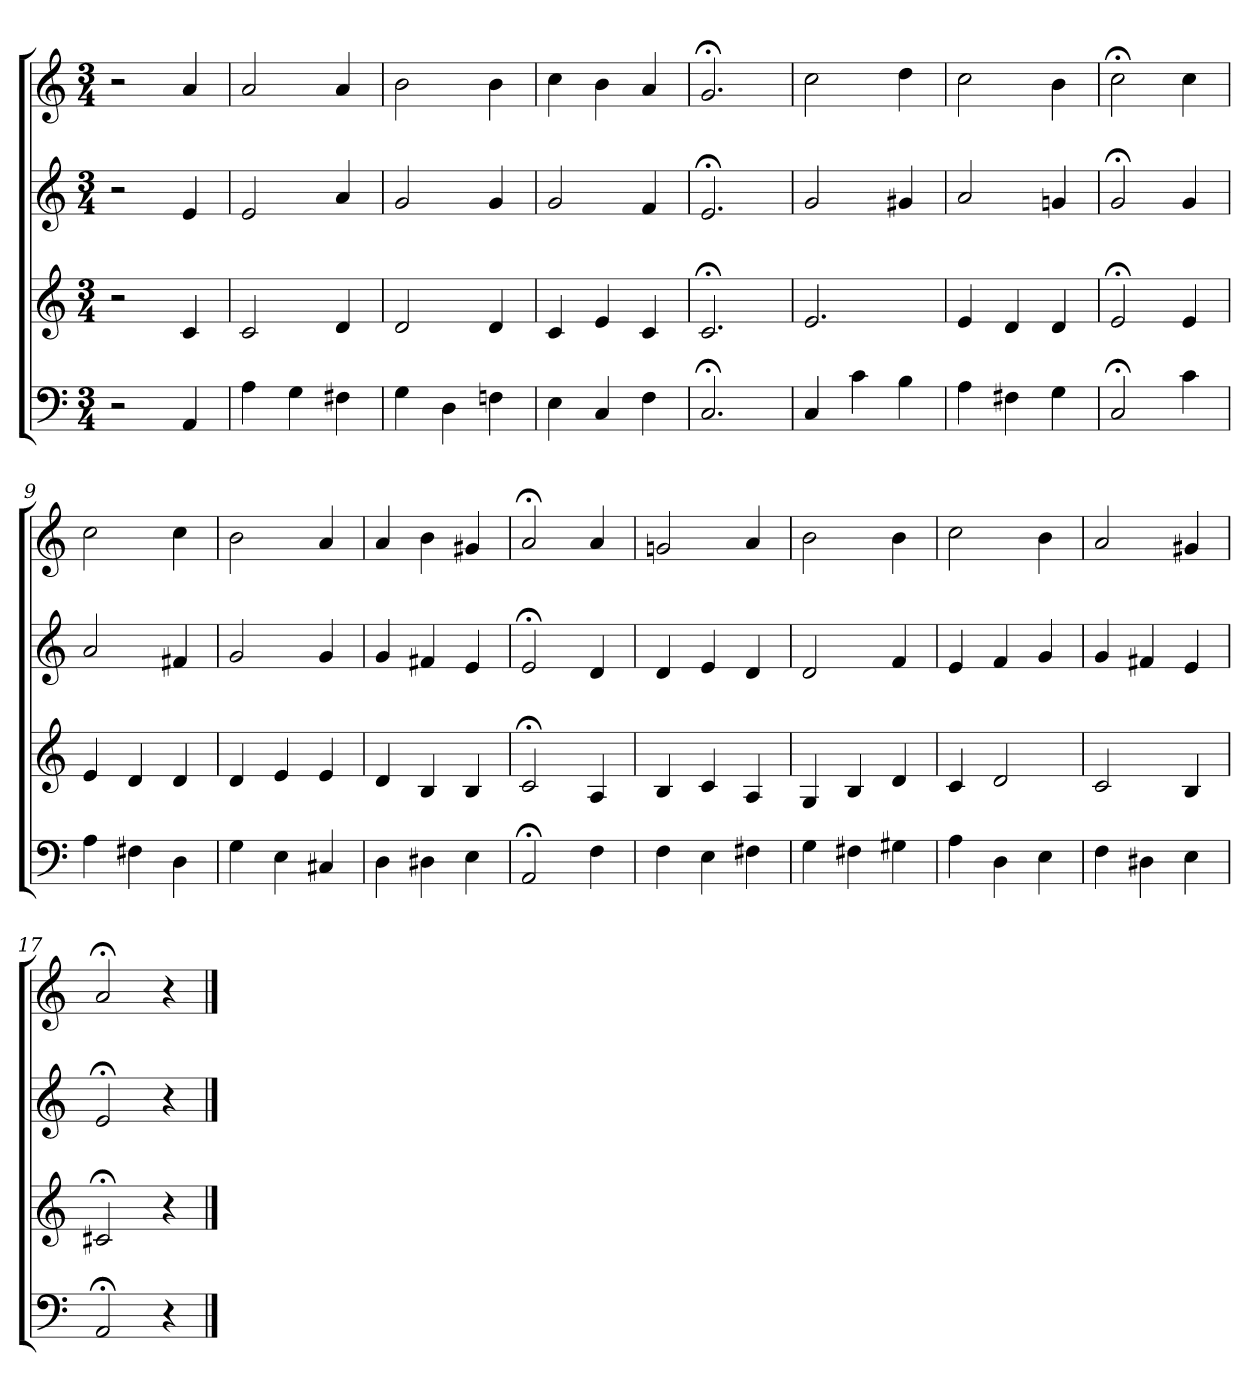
**kern	**kern	**kern	**kern
*part4	*part3	*part2	*part1
*staff4	*staff3	*staff2	*staff1
*clefF4	*clefG2	*clefG2	*clefG2
*M3/4	*M3/4	*M3/4	*M3/4
=1	=1	=1	=1
2r	2r	2r	2r
4AA	4c	4e	4a
=2	=2	=2	=2
4A	2c	2e	2a
4G	.	.	.
4F#X	4d	4a	4a
=3	=3	=3	=3
4G	2d	2g	2b
4D	.	.	.
4Fn	4d	4g	4b
=4	=4	=4	=4
4E	4c	2g	4cc
4C	4e	.	4b
4F	4c	4f	4a
=5	=5	=5	=5
2.C;<	2.c;<	2.e;<	2.g;<
=6	=6	=6	=6
4C	2.e	2g	2cc
4c	.	.	.
4B	.	4g#X	4dd
=7	=7	=7	=7
4A	4e	2a	2cc
4F#X	4d	.	.
4G	4d	4gn	4b
=8	=8	=8	=8
2C;<	2e;<	2g;<	2cc;<
4c	4e	4g	4cc
=9	=9	=9	=9
4A	4e	2a	2cc
4F#X	4d	.	.
4D	4d	4f#X	4cc
=10	=10	=10	=10
4G	4d	2g	2b
4E	4e	.	.
4C#X	4e	4g	4a
=11	=11	=11	=11
4D	4d	4g	4a
4D#X	4B	4f#X	4b
4E	4B	4e	4g#X
=12	=12	=12	=12
2AA;<	2c;<	2e;<	2a;<
4F	4A	4d	4a
=13	=13	=13	=13
4F	4B	4d	2gn
4E	4c	4e	.
4F#X	4A	4d	4a
=14	=14	=14	=14
4G	4G	2d	2b
4F#X	4B	.	.
4G#X	4d	4f	4b
=15	=15	=15	=15
4A	4c	4e	2cc
4D	2d	4f	.
4E	.	4g	4b
=16	=16	=16	=16
4F	2c	4g	2a
4D#X	.	4f#X	.
4E	4B	4e	4g#X
=17	=17	=17	=17
2AA;<	2c#X;<	2e;<	2a;<
4r	4r	4r	4r
==	==	==	==
*-	*-	*-	*-
